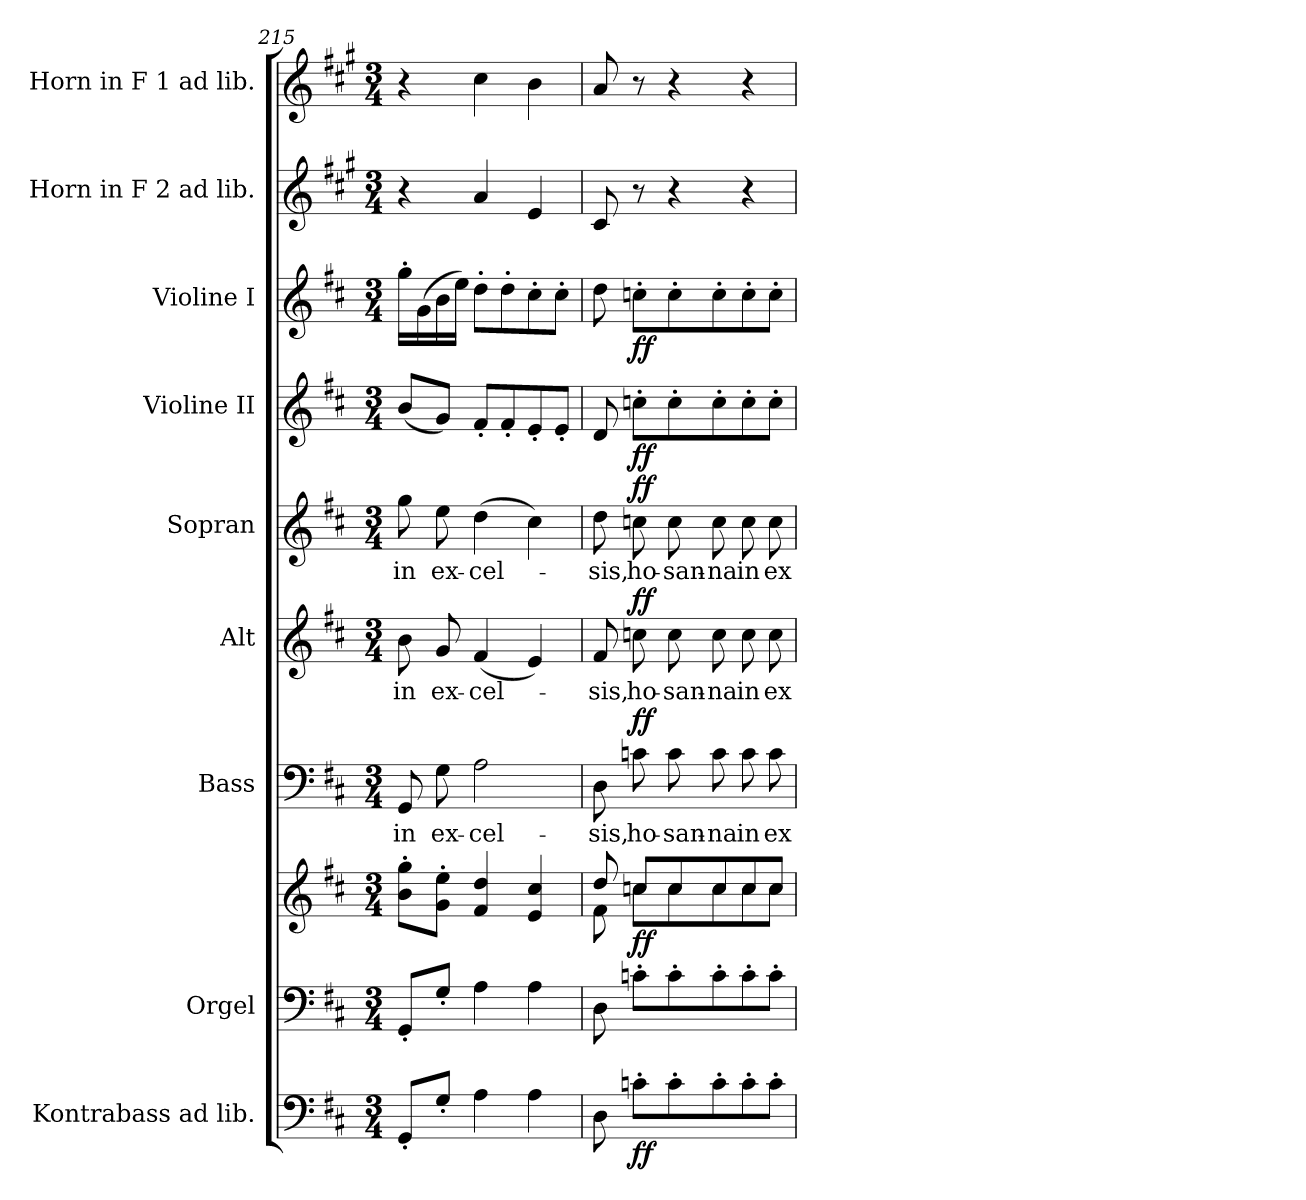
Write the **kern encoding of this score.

**kern	**dynam	**kern	**kern	**dynam	**kern	**text	**dynam	**kern	**text	**dynam	**kern	**text	**dynam	**kern	**dynam	**kern	**dynam	**kern	**kern
*part9	*part9	*part8	*part8	*part8	*part7	*part7	*part7	*part6	*part6	*part6	*part5	*part5	*part5	*part4	*part4	*part3	*part3	*part2	*part1
*staff10	*staff10	*staff9	*staff8	*staff8/9	*staff7	*staff7	*staff7	*staff6	*staff6	*staff6	*staff5	*staff5	*staff5	*staff4	*staff4	*staff3	*staff3	*staff2	*staff1
*I"Kontrabass ad lib.	*	*I"Orgel	*	*	*I"Bass	*	*	*I"Alt	*	*	*I"Sopran	*	*	*I"Violine II	*	*I"Violine I	*	*I"Horn in F 2 ad lib.	*I"Horn in F 1 ad lib.
*I'Kb.	*	*I'Org.	*	*	*I'B.	*	*	*I'A.	*	*	*I'S.	*	*	*I'Vl. II	*	*I'Vl. I	*	*	*
*clefF4	*	*clefF4	*clefG2	*	*clefF4	*	*	*clefG2	*	*	*clefG2	*	*	*clefG2	*	*clefG2	*	*clefG2	*clefG2
*ITrd7c12	*	*	*	*	*	*	*	*	*	*	*	*	*	*	*	*	*	*ITrd4c7	*ITrd4c7
*k[f#c#]	*	*k[f#c#]	*k[f#c#]	*	*k[f#c#]	*	*	*k[f#c#]	*	*	*k[f#c#]	*	*	*k[f#c#]	*	*k[f#c#]	*	*k[f#c#]	*k[f#c#]
*D:	*	*D:	*D:	*	*D:	*	*	*D:	*	*	*D:	*	*	*D:	*	*D:	*	*D:	*D:
*M3/4	*	*M3/4	*M3/4	*	*M3/4	*	*	*M3/4	*	*	*M3/4	*	*	*M3/4	*	*M3/4	*	*M3/4	*M3/4
=215	=215	=215	=215	=215	=215	=215	=215	=215	=215	=215	=215	=215	=215	=215	=215	=215	=215	=215	=215
!	!	!	!	!	!	!LO:LY:b	!	!	!LO:LY:b	!	!	!LO:LY:b	!	!	!	!	!	!	!
8GGG'</L	.	8GG'</L	8b\'> 8gg\'>L	.	8GG/	in	.	8b\	in	.	8gg\	in	.	(<8b/L	.	16gg'>\LL	.	4r	4r
.	.	.	.	.	.	.	.	.	.	.	.	.	.	.	.	(>16g\	.	.	.
!	!	!	!	!	!	!LO:LY:b	!	!	!LO:LY:b	!	!	!LO:LY:b	!	!	!	!	!	!	!
8GG'</J	.	8G'</J	8g\'> 8ee\'>J	.	8G\	ex-	.	8g/	ex-	.	8ee\	ex-	.	8g/J)	.	16b\	.	.	.
.	.	.	.	.	.	.	.	.	.	.	.	.	.	.	.	16ee\JJ)	.	.	.
!	!	!	!	!	!	!LO:LY:b	!	!	!LO:LY:b	!	!	!LO:LY:b	!	!	!	!	!	!	!
4AA\	.	4A\	4f#/ 4dd/	.	2A\	-cel-	.	(<4f#/	-cel-	.	(>4dd\	-cel-	.	8f#'</L	.	8dd'>\L	.	4d/	4f#\
.	.	.	.	.	.	.	.	.	.	.	.	.	.	8f#'</	.	8dd'>\	.	.	.
4AA\	.	4A\	4e/ 4cc#/	.	.	.	.	4e/)	.	.	4cc#\)	.	.	8e'</	.	8cc#'>\	.	4A/	4e\
.	.	.	.	.	.	.	.	.	.	.	.	.	.	8e'</J	.	8cc#'>\J	.	.	.
=216	=216	=216	=216	=216	=216	=216	=216	=216	=216	=216	=216	=216	=216	=216	=216	=216	=216	=216	=216
*	*	*	*^	*	*	*	*	*	*	*	*	*	*	*	*	*	*	*	*
!	!	!	!	!	!	!	!LO:LY:b	!	!	!LO:LY:b	!	!	!LO:LY:b	!	!	!	!	!	!	!
8DD\	.	8D\	8dd/	8f#\	.	8D\	-sis,	.	8f#/	-sis,	.	8dd\	-sis,	.	8d/	.	8dd\	.	8F#/	8d/
!	!LO:DY:b	!	!	!	!LO:DY:b	!	!LO:LY:b	!LO:DY:a	!	!LO:LY:b	!LO:DY:a	!	!LO:LY:b	!LO:DY:a	!	!LO:DY:b	!	!LO:DY:b	!	!
8Cn'>\L	ff	8cn'>\L	8ccn/L	8cc\L	ff	8cn\	ho-	ff	8ccn\	ho-	ff	8ccn\	ho-	ff	8ccn'>\L	ff	8ccn'>\L	ff	8r	8r
!	!	!	!	!	!	!	!LO:LY:b	!	!	!LO:LY:b	!	!	!LO:LY:b	!	!	!	!	!	!	!
8C'>\	.	8c'>\	8cc/	8cc\	.	8c\	-san-	.	8cc\	-san-	.	8cc\	-san-	.	8cc'>\	.	8cc'>\	.	4r	4r
!	!	!	!	!	!	!	!LO:LY:b	!	!	!LO:LY:b	!	!	!LO:LY:b	!	!	!	!	!	!	!
8C'>\	.	8c'>\	8cc/	8cc\	.	8c\	-na	.	8cc\	-na	.	8cc\	-na	.	8cc'>\	.	8cc'>\	.	.	.
!	!	!	!	!	!	!	!LO:LY:b	!	!	!LO:LY:b	!	!	!LO:LY:b	!	!	!	!	!	!	!
8C'>\	.	8c'>\	8cc/	8cc\	.	8c\	in	.	8cc\	in	.	8cc\	in	.	8cc'>\	.	8cc'>\	.	4r	4r
!	!	!	!	!	!	!	!LO:LY:b	!	!	!LO:LY:b	!	!	!LO:LY:b	!	!	!	!	!	!	!
8C'>\J	.	8c'>\J	8cc/J	8cc\J	.	8c\	ex-	.	8cc\	ex-	.	8cc\	ex-	.	8cc'>\J	.	8cc'>\J	.	.	.
*	*	*	*v	*v	*	*	*	*	*	*	*	*	*	*	*	*	*	*	*	*
=	=	=	=	=	=	=	=	=	=	=	=	=	=	=	=	=	=	=	=
*-	*-	*-	*-	*-	*-	*-	*-	*-	*-	*-	*-	*-	*-	*-	*-	*-	*-	*-	*-
